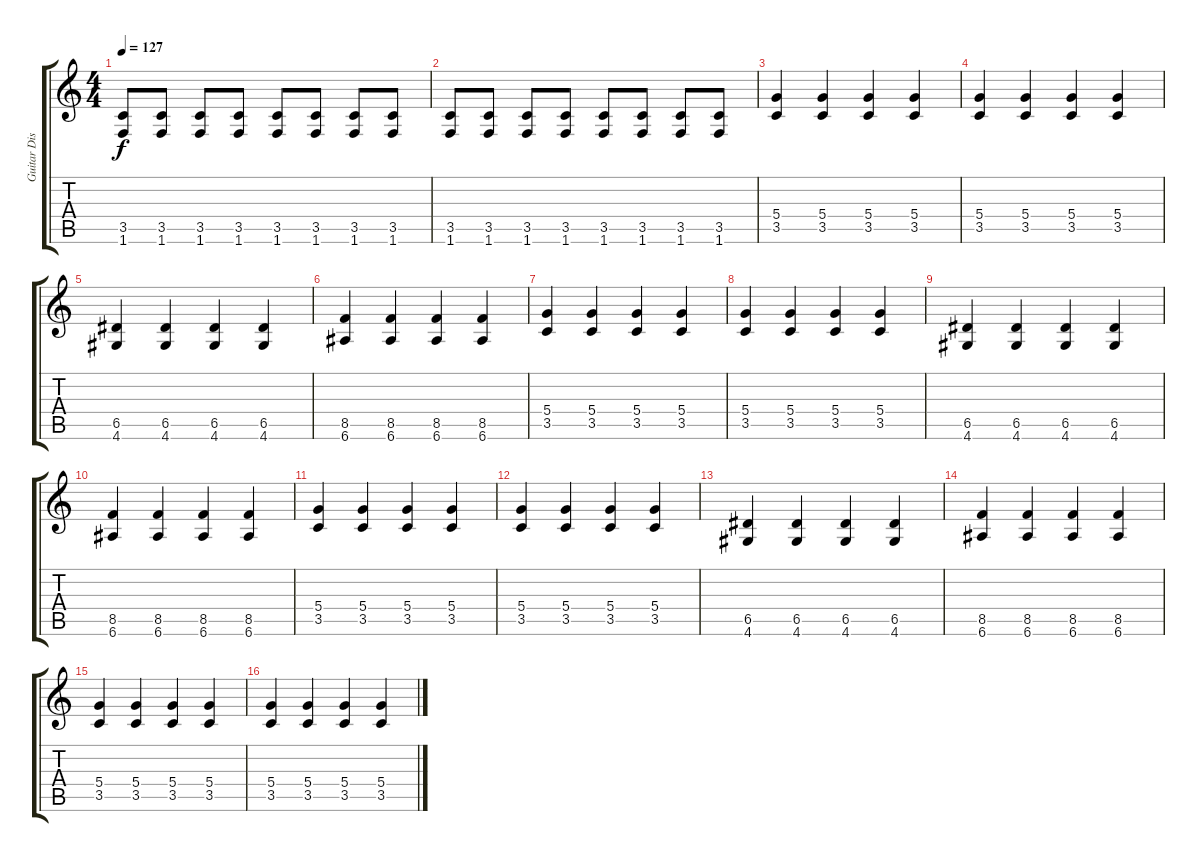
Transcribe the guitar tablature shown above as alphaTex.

\track ("Guitar Dist" "Guitar Dis") {instrument distortionguitar}
\staff {score tabs}
\tuning (E4 B3 G3 D3 A2 E2) {hide}
\ts (4 4)
\tempo 127
\clef g2
\ks c
(3.5 1.6).8{dy f volume 4} (3.5 1.6).8{volume 5} (3.5 1.6).8{volume 6} (3.5 1.6).8{volume 7} (3.5 1.6).8{volume 8} (3.5 1.6).8{volume 9} (3.5 1.6).8{volume 10} (3.5 1.6).8{volume 11} |
(3.5 1.6).8 (3.5 1.6).8 (3.5 1.6).8 (3.5 1.6).8 (3.5 1.6).8 (3.5 1.6).8 (3.5 1.6).8 (3.5 1.6).8 |
(5.4 3.5).4 (5.4 3.5).4 (5.4 3.5).4 (5.4 3.5).4 |
(5.4 3.5).4 (5.4 3.5).4 (5.4 3.5).4 (5.4 3.5).4 |
(6.5 4.6).4 (6.5 4.6).4 (6.5 4.6).4 (6.5 4.6).4 |
(8.5 6.6).4 (8.5 6.6).4 (8.5 6.6).4 (8.5 6.6).4 |
(5.4 3.5).4 (5.4 3.5).4 (5.4 3.5).4 (5.4 3.5).4 |
(5.4 3.5).4 (5.4 3.5).4 (5.4 3.5).4 (5.4 3.5).4 |
(6.5 4.6).4 (6.5 4.6).4 (6.5 4.6).4 (6.5 4.6).4 |
(8.5 6.6).4 (8.5 6.6).4 (8.5 6.6).4 (8.5 6.6).4 |
(5.4 3.5).4 (5.4 3.5).4 (5.4 3.5).4 (5.4 3.5).4 |
(5.4 3.5).4 (5.4 3.5).4 (5.4 3.5).4 (5.4 3.5).4 |
(6.5 4.6).4 (6.5 4.6).4 (6.5 4.6).4 (6.5 4.6).4 |
(8.5 6.6).4 (8.5 6.6).4 (8.5 6.6).4 (8.5 6.6).4 |
(5.4 3.5).4 (5.4 3.5).4 (5.4 3.5).4 (5.4 3.5).4 |
(5.4 3.5).4 (5.4 3.5).4 (5.4 3.5).4 (5.4 3.5).4
